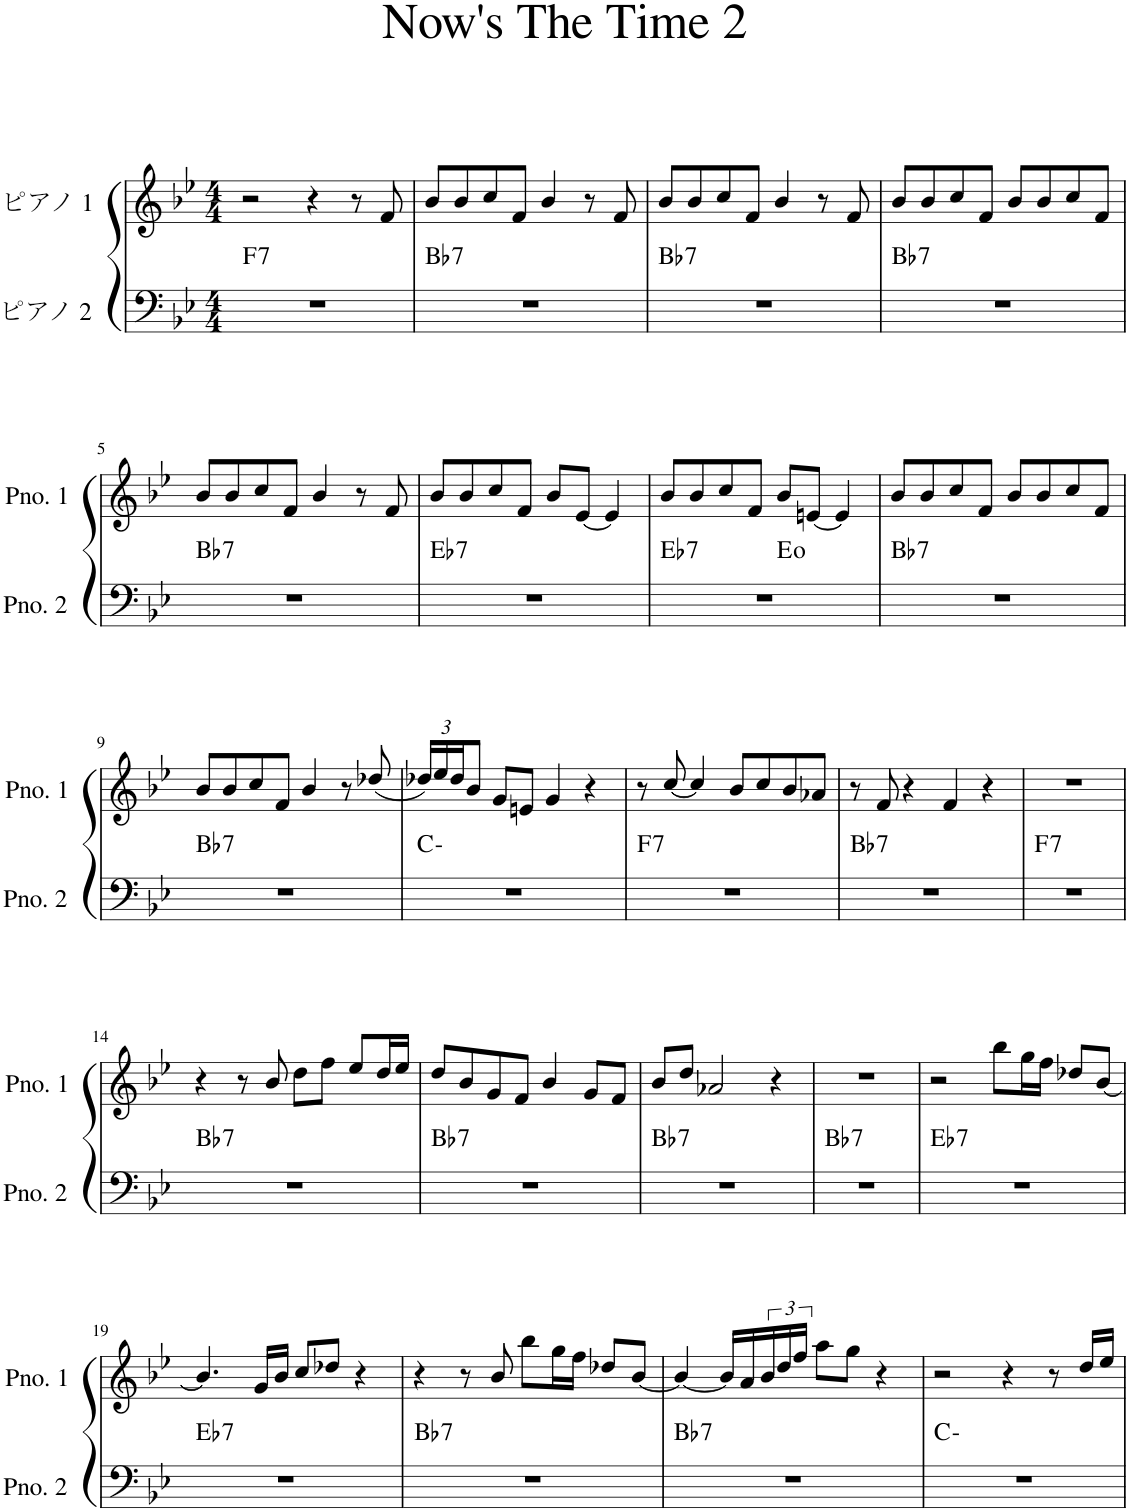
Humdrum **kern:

**kern	**harte	**kern
*part2	*part2	*part1
*staff2	*	*staff1
*I"ピアノ 2	*	*I"ピアノ 1
*clefF4	*	*clefG2
*k[b-e-]	*	*k[b-e-]
*M4/4	*	*M4/4
=1	=1	=1
!	!LO:H:kt=7	!
1r	F:7	2r
.	.	4r
.	.	8r
.	.	8f/
=2	=2	=2
!	!LO:H:kt=7	!
1r	Bb:7	8b-/L
.	.	8b-/
.	.	8cc/
.	.	8f/J
.	.	4b-/
.	.	8r
.	.	8f/
=3	=3	=3
!	!LO:H:kt=7	!
1r	Bb:7	8b-/L
.	.	8b-/
.	.	8cc/
.	.	8f/J
.	.	4b-/
.	.	8r
.	.	8f/
=4	=4	=4
!	!LO:H:kt=7	!
1r	Bb:7	8b-/L
.	.	8b-/
.	.	8cc/
.	.	8f/J
.	.	8b-/L
.	.	8b-/
.	.	8cc/
.	.	8f/J
!!LO:LB:g=z
=5	=5	=5
!	!LO:H:kt=7	!
1r	Bb:7	8b-/L
.	.	8b-/
.	.	8cc/
.	.	8f/J
.	.	4b-/
.	.	8r
.	.	8f/
=6	=6	=6
!	!LO:H:kt=7	!
1r	Eb:7	8b-/L
.	.	8b-/
.	.	8cc/
.	.	8f/J
.	.	8b-/L
.	.	[8e-/J
.	.	4e-/]
=7	=7	=7
!	!LO:H:kt=7	!
*^	*	*
1r	2ryy	Eb:7	8b-/L
.	.	.	8b-/
.	.	.	8cc/
.	.	.	8f/J
.	2ryy	E:dim	8b-/L
.	.	.	[8en/J
.	.	.	4e/]
=8	=8	=8	=8
!	!	!LO:H:kt=7	!
*v	*v	*	*
1r	Bb:7	8b-/L
.	.	8b-/
.	.	8cc/
.	.	8f/J
.	.	8b-/L
.	.	8b-/
.	.	8cc/
.	.	8f/J
!!LO:LB:g=z
=9	=9	=9
!	!LO:H:kt=7	!
1r	Bb:7	8b-/L
.	.	8b-/
.	.	8cc/
.	.	8f/J
.	.	4b-/
.	.	8r
.	.	(8dd-X/
=10	=10	=10
*	*	*Xbrackettup
1r	C:min	24dd-X/LL)
.	.	24ee-/
.	.	24dd-/J
.	.	8b-/J
.	.	8g/L
.	.	8en/J
.	.	4g/
.	.	4r
=11	=11	=11
!	!LO:H:kt=7	!
1r	F:7	8r
.	.	[8cc/
.	.	4cc/]
.	.	8b-/L
.	.	8cc/
.	.	8b-/
.	.	8a-X/J
=12	=12	=12
!	!LO:H:kt=7	!
1r	Bb:7	8r
.	.	8f/
.	.	4r
.	.	4f/
.	.	4r
=13	=13	=13
!	!LO:H:kt=7	!
1r	F:7	1r
!!LO:LB:g=z
=14	=14	=14
!	!LO:H:kt=7	!
1r	Bb:7	4r
.	.	8r
.	.	8b-/
.	.	8dd\L
.	.	8ff\J
.	.	8ee-/L
.	.	16dd/L
.	.	16ee-/JJ
=15	=15	=15
!	!LO:H:kt=7	!
1r	Bb:7	8dd/L
.	.	8b-/
.	.	8g/
.	.	8f/J
.	.	4b-/
.	.	8g/L
.	.	8f/J
=16	=16	=16
!	!LO:H:kt=7	!
1r	Bb:7	8b-/L
.	.	8dd/J
.	.	2a-X/
.	.	4r
=17	=17	=17
!	!LO:H:kt=7	!
1r	Bb:7	1r
=18	=18	=18
!	!LO:H:kt=7	!
1r	Eb:7	2r
.	.	8bb-\L
.	.	16gg\L
.	.	16ff\JJ
.	.	8dd-X/L
.	.	[8b-/J
!!LO:LB:g=z
=19	=19	=19
!	!LO:H:kt=7	!
1r	Eb:7	4.b-/]
.	.	16g/LL
.	.	16b-/JJ
.	.	8cc/L
.	.	8dd-X/J
.	.	4r
=20	=20	=20
!	!LO:H:kt=7	!
1r	Bb:7	4r
.	.	8r
.	.	8b-/
.	.	8bb-\L
.	.	16gg\L
.	.	16ff\JJ
.	.	8dd-X/L
.	.	[8b-/J
=21	=21	=21
!	!LO:H:kt=7	!
1r	Bb:7	4b-/_
.	.	16b-/LL]
.	.	16a/
*	*	*brackettup
.	.	24b-/
.	.	24dd/
.	.	24ff/JJ
.	.	8aa\L
.	.	8gg\J
.	.	4r
=22	=22	=22
1r	C:min	2r
.	.	4r
.	.	8r
.	.	16dd/LL
.	.	16ee-/JJ
=	=	=
*-	*-	*-
